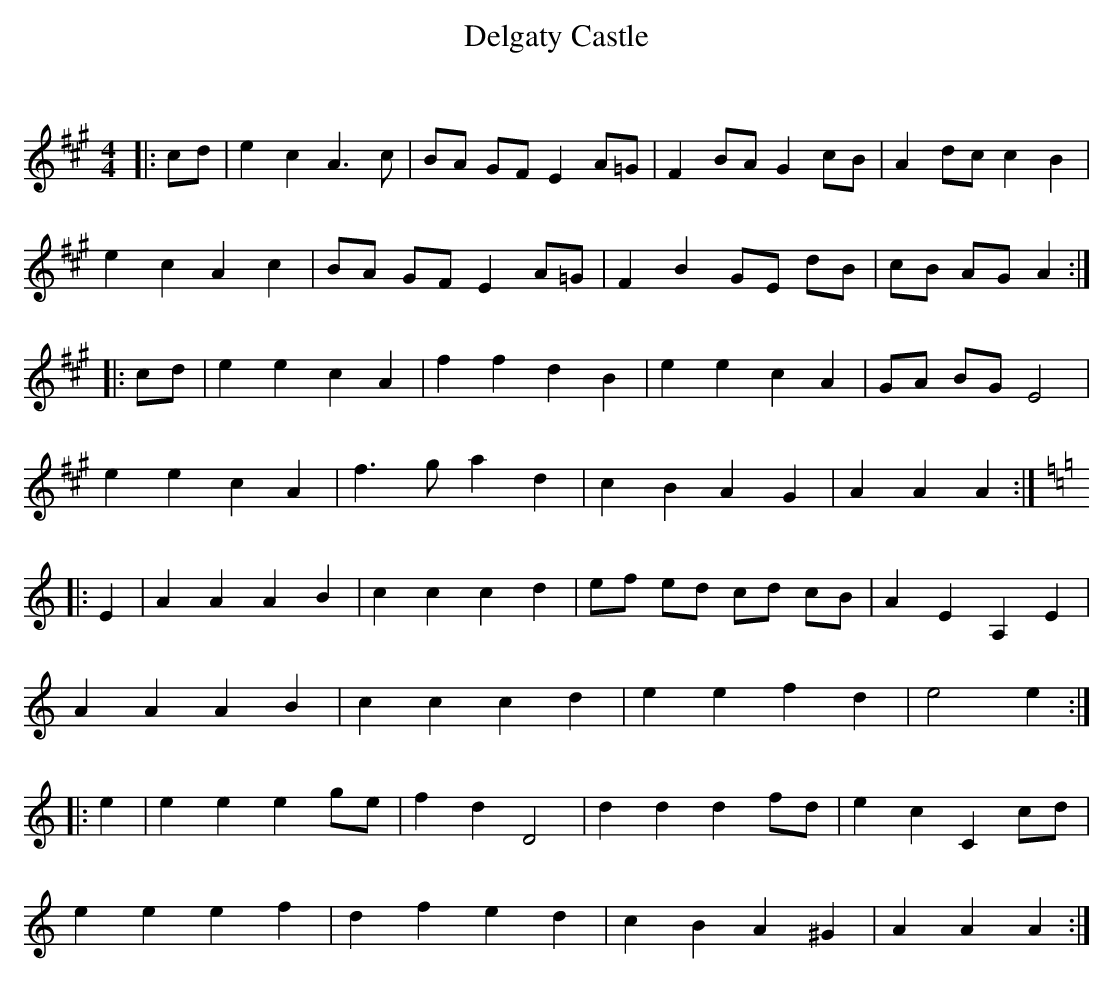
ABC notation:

X:1
T: Delgaty Castle
C:
Q: 232
K:A
M:4/4
L:1/8
|:cd|e2 c2 A3c|BA GF E2 A=G|F2 BA G2 cB|A2 dc c2 B2|
e2 c2 A2 c2|BA GF E2 A=G|F2 B2 GE dB|cB AG A2:|
|:cd|e2 e2 c2 A2|f2 f2 d2 B2|e2 e2 c2 A2|GA BG E4|
e2 e2 c2 A2|f3g a2 d2|c2 B2 A2 G2|A2 A2 A2:|
K:Am
|:E2|A2 A2 A2 B2|c2 c2 c2 d2|ef ed cd cB|A2 E2 A,2 E2|
A2 A2 A2 B2|c2 c2 c2 d2|e2 e2 f2 d2|e4 e2:|
|:e2|e2 e2 e2 ge|f2 d2 D4|d2 d2 d2 fd|e2 c2 C2 cd|
e2 e2 e2 f2|d2 f2 e2 d2|c2 B2 A2 ^G2|A2 A2 A2:|
